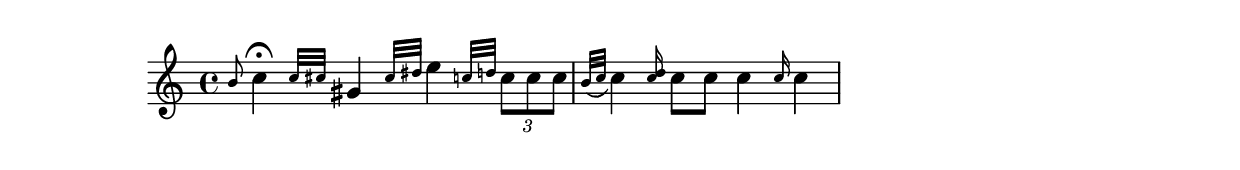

\version "2.7.39"

\header{

  texidoc=" You can have beams, notes, chords, stems etc. within a
@code{\grace} section.  If there are tuplets, the grace notes will not
be under the brace.  

Main note scripts do not end up on the grace note. 

"
}

\layout {ragged-right = ##t}

\new Voice \relative c'' {
  \grace b8 c4\fermata
  \grace {  c32[ cis32] } gis4
  \grace {  cis32[ dis32] } e4
  \grace {  c32[ d] }\times 2/3 {  c8[ c c] }
  \grace {  b32[ ( c32] }   c4)
  \grace  <c d>16  c8[ c8]
				%	\grace  c16  c8[ c8]
  %% broken?
  %%\grace  { \set Grace.graceAlignPosition = \right c16} c4
  c4 \grace  { c16 } c4
}


